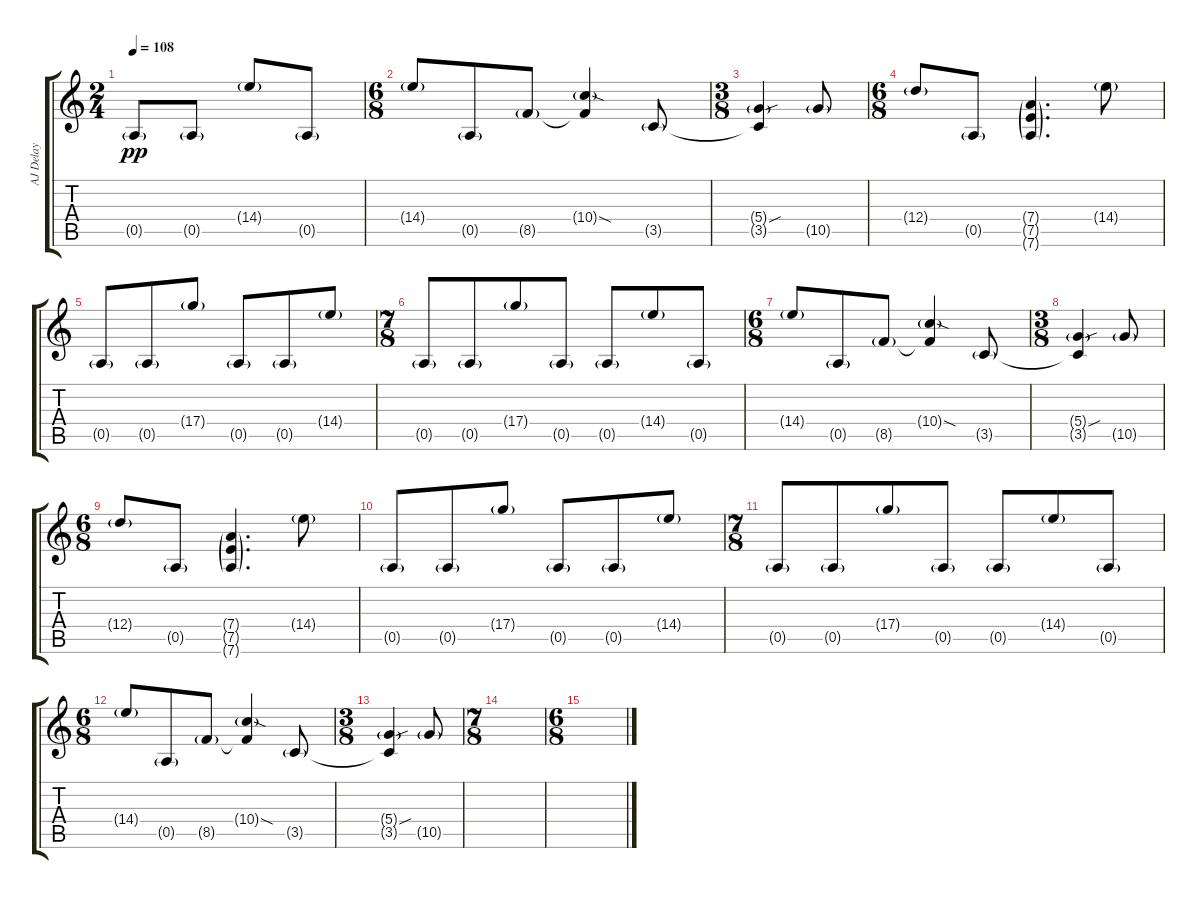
\track ("AJ Delay" "AJ Delay") {instrument overdrivenguitar}
\staff {score tabs}
\tuning (E4 B3 G3 D3 A2 D2) {hide}
\ts (2 4)
\tempo 108
\clef g2
\ks c
0.5{g}.8{dy pp} 0.5{g}.8 14.4{g}.8{volume 13} 0.5{g}.8 |
\ts (6 8)
14.4{g}.8 0.5{g}.8 8.5{g}.8 (10.4{sod g} 8.5{t}).4 3.5{g}.8 |
\ts (3 8)
(5.4{sou g} 3.5{t}).4 10.5{g}.8 |
\ts (6 8)
12.4{g}.8 0.5{g}.8 (7.4{g} 7.5{g} 7.6{g}).4{d} 14.4{g}.8 |
0.5{g}.8 0.5{g}.8 17.4{g}.8 0.5{g}.8 0.5{g}.8 14.4{g}.8 |
\ts (7 8)
0.5{g}.8 0.5{g}.8 17.4{g}.8 0.5{g}.8 0.5{g}.8 14.4{g}.8 0.5{g}.8 |
\ts (6 8)
14.4{g}.8 0.5{g}.8 8.5{g}.8 (10.4{sod g} 8.5{t}).4 3.5{g}.8 |
\ts (3 8)
(5.4{sou g} 3.5{t}).4 10.5{g}.8 |
\ts (6 8)
12.4{g}.8 0.5{g}.8 (7.4{g} 7.5{g} 7.6{g}).4{d} 14.4{g}.8 |
0.5{g}.8 0.5{g}.8 17.4{g}.8 0.5{g}.8 0.5{g}.8 14.4{g}.8 |
\ts (7 8)
0.5{g}.8 0.5{g}.8 17.4{g}.8 0.5{g}.8 0.5{g}.8 14.4{g}.8 0.5{g}.8 |
\ts (6 8)
14.4{g}.8 0.5{g}.8 8.5{g}.8 (10.4{sod g} 8.5{t}).4 3.5{g}.8 |
\ts (3 8)
(5.4{sou g} 3.5{t}).4 10.5{g}.8 |
\ts (7 8)
|
\ts (6 8)
